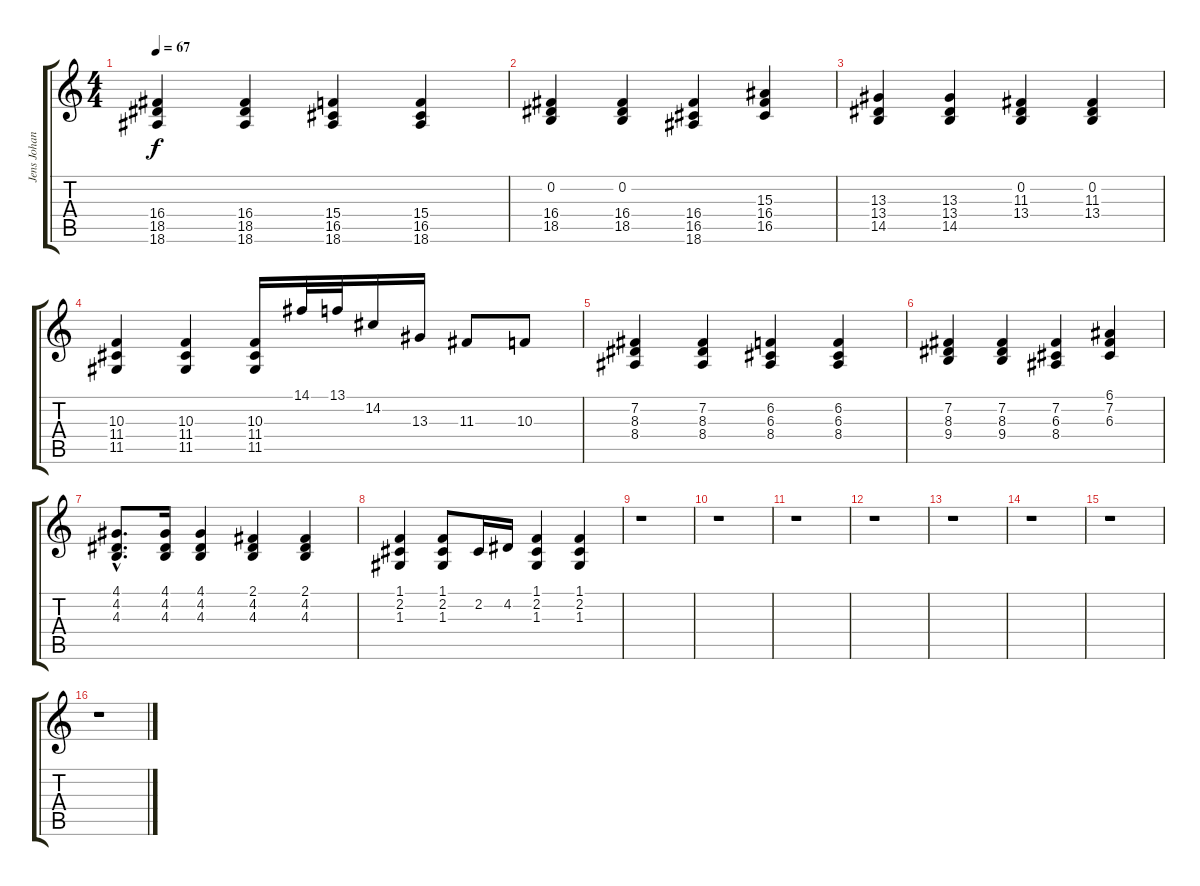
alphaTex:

\track ("Jens Johansson" "Jens Johan") {instrument acousticgrandpiano}
\staff {score tabs}
\tuning (E4 B3 G3 D3 A2 E2) {hide}
\ts (4 4)
\tempo 67
\clef g2
\ks c
(16.4 18.5 18.6).4{dy f} (16.4 18.5 18.6).4 (15.4 16.5 18.6).4 (15.4 16.5 18.6).4 |
(0.2 16.4 18.5).4 (0.2 16.4 18.5).4 (16.4 16.5 18.6).4 (15.3 16.4 16.5).4 |
(13.3 13.4 14.5).4 (13.3 13.4 14.5).4 (0.2 11.3 13.4).4 (0.2 11.3 13.4).4 |
(10.3 11.4 11.5).4 (10.3 11.4 11.5).4 (10.3 11.4 11.5).16 14.1.32 13.1.32 14.2.16 13.3.16 11.3.8 10.3.8 |
(7.2 8.3 8.4).4 (7.2 8.3 8.4).4 (6.2 6.3 8.4).4 (6.2 6.3 8.4).4 |
(7.2 8.3 9.4).4 (7.2 8.3 9.4).4 (7.2 6.3 8.4).4 (6.1 7.2 6.3).4 |
(4.1{hac} 4.2{hac} 4.3{hac}).8{d} (4.1 4.2 4.3).16 (4.1 4.2 4.3).4 (2.1 4.2 4.3).4 (2.1 4.2 4.3).4 |
(1.1 2.2 1.3).4 (1.1 2.2 1.3).8 2.2.16 4.2.16 (1.1 2.2 1.3).4 (1.1 2.2 1.3).4 |
r.1 |
r.1 |
r.1 |
r.1 |
r.1 |
r.1 |
r.1 |
r.1
